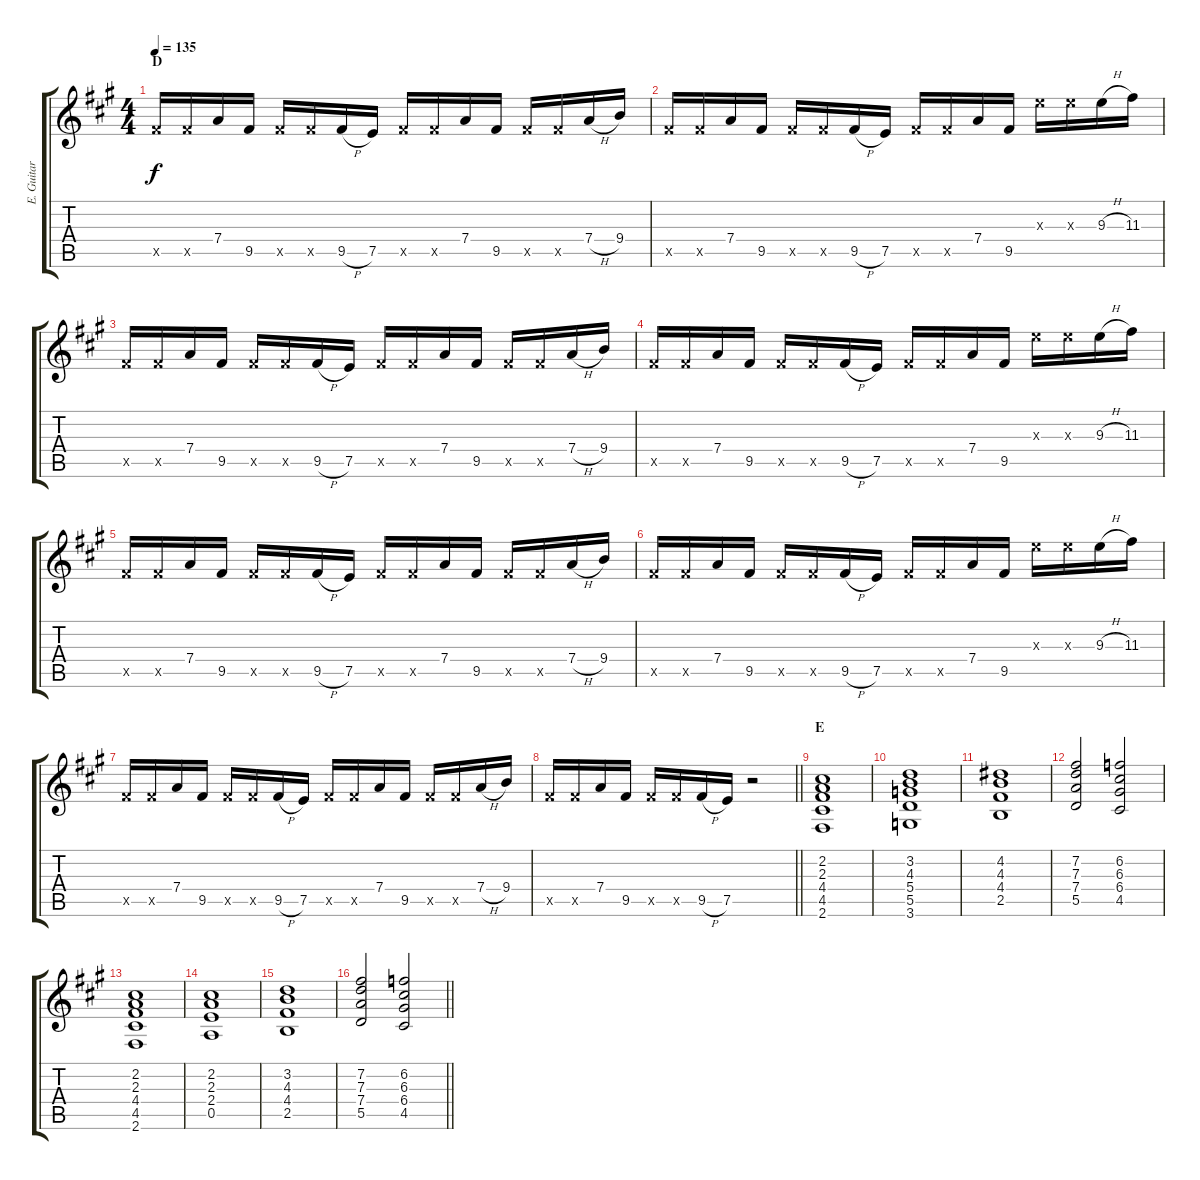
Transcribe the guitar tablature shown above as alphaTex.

\track ("E. Guitar I" "E. Guitar ") {instrument overdrivenguitar}
\staff {score tabs}
\tuning (E4 B3 G3 D3 A2 E2) {hide}
\ts (4 4)
\section ("" "D")
\tempo 135
\clef g2
\ks a
9.5{x}.16{dy f} 9.5{x}.16 7.4.16 9.5.16 9.5{x}.16 9.5{x}.16 9.5{h}.16 7.5.16 9.5{x}.16 9.5{x}.16 7.4.16 9.5.16 9.5{x}.16 9.5{x}.16 7.4{h}.16 9.4.16 |
9.5{x}.16 9.5{x}.16 7.4.16 9.5.16 9.5{x}.16 9.5{x}.16 9.5{h}.16 7.5.16 9.5{x}.16 9.5{x}.16 7.4.16 9.5.16 9.3{x}.16 9.3{x}.16 9.3{h}.16 11.3.16 |
9.5{x}.16 9.5{x}.16 7.4.16 9.5.16 9.5{x}.16 9.5{x}.16 9.5{h}.16 7.5.16 9.5{x}.16 9.5{x}.16 7.4.16 9.5.16 9.5{x}.16 9.5{x}.16 7.4{h}.16 9.4.16 |
9.5{x}.16 9.5{x}.16 7.4.16 9.5.16 9.5{x}.16 9.5{x}.16 9.5{h}.16 7.5.16 9.5{x}.16 9.5{x}.16 7.4.16 9.5.16 9.3{x}.16 9.3{x}.16 9.3{h}.16 11.3.16 |
9.5{x}.16 9.5{x}.16 7.4.16 9.5.16 9.5{x}.16 9.5{x}.16 9.5{h}.16 7.5.16 9.5{x}.16 9.5{x}.16 7.4.16 9.5.16 9.5{x}.16 9.5{x}.16 7.4{h}.16 9.4.16 |
9.5{x}.16 9.5{x}.16 7.4.16 9.5.16 9.5{x}.16 9.5{x}.16 9.5{h}.16 7.5.16 9.5{x}.16 9.5{x}.16 7.4.16 9.5.16 9.3{x}.16 9.3{x}.16 9.3{h}.16 11.3.16 |
9.5{x}.16 9.5{x}.16 7.4.16 9.5.16 9.5{x}.16 9.5{x}.16 9.5{h}.16 7.5.16 9.5{x}.16 9.5{x}.16 7.4.16 9.5.16 9.5{x}.16 9.5{x}.16 7.4{h}.16 9.4.16 |
\barLineRight lightlight
9.5{x}.16 9.5{x}.16 7.4.16 9.5.16 9.5{x}.16 9.5{x}.16 9.5{h}.16 7.5.16 r.2 |
\section ("" "E")
(2.2 2.3 4.4 4.5 2.6).1 |
(3.2 4.3 5.4 5.5 3.6).1 |
(4.2 4.3 4.4 2.5).1 |
(7.2 7.3 7.4 5.5).2 (6.2 6.3 6.4 4.5).2 |
(2.2 2.3 4.4 4.5 2.6).1 |
(2.2 2.3 2.4 0.5).1 |
(3.2 4.3 4.4 2.5).1 |
\barLineRight lightlight
(7.2 7.3 7.4 5.5).2 (6.2 6.3 6.4 4.5).2
